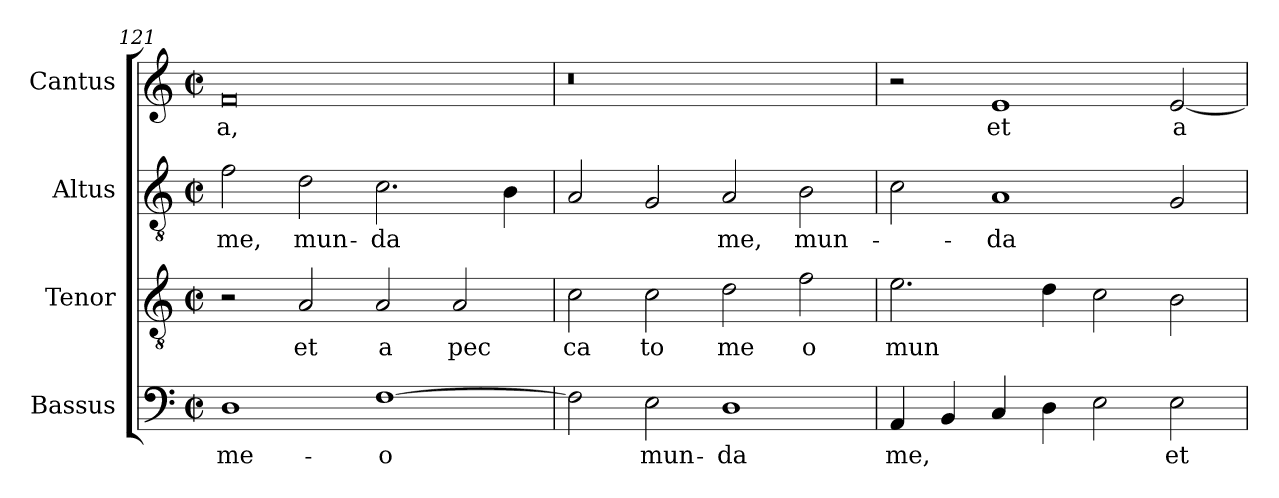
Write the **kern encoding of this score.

**kern	**text	**kern	**text	**kern	**text	**kern	**text
*part4	*part4	*part3	*part3	*part2	*part2	*part1	*part1
*staff4	*staff4	*staff3	*staff3	*staff2	*staff2	*staff1	*staff1
*I"Bassus	*	*I"Tenor	*	*I"Altus	*	*I"Cantus	*
*clefF4	*	*clefGv2	*	*clefGv2	*	*clefG2	*
*k[]	*	*k[]	*	*	*	*k[]	*
*C:	*	*C:	*	*	*	*C:	*
*M2/2	*	*M2/2	*	*M2/2	*	*M2/2	*
*met(c|)	*	*met(c|)	*	*met(c|)	*	*met(c|)	*
=121	=121	=121	=121	=121	=121	=121	=121
!	!LO:LY:b:cj	!	!	!	!LO:LY:b:cj	!	!LO:LY:b:cj
1D	me-	2r	.	2f\	me,	0f	-a,
!	!	!	!LO:LY:b:cj	!	!LO:LY:b:cj	!	!
.	.	2A/	et	2d\	mun-	.	.
!	!LO:LY:b:rj	!	!LO:LY:b:cj	!	!LO:LY:b:cj	!	!
[>1F	-o	2A/	a	2.c\	-da	.	.
!	!	!	!LO:LY:b:cj	!	!	!	!
.	.	2A/	pec	.	.	.	.
.	.	.	.	4B\	.	.	.
=122	=122	=122	=122	=122	=122	=122	=122
!	!	!	!LO:LY:b:cj	!	!	!	!
2F\]	.	2c\	ca	2A/	.	0r	.
!	!LO:LY:b:cj	!	!LO:LY:b:cj	!	!	!	!
2E\	mun-	2c\	to	2G/	.	.	.
!	!LO:LY:b:cj	!	!LO:LY:b:cj	!	!LO:LY:b:cj	!	!
1D	-da	2d\	me	2A/	me,	.	.
!	!	!	!LO:LY:b:cj	!	!LO:LY:b	!	!
.	.	2f\	o	2B\	mun-	.	.
=123	=123	=123	=123	=123	=123	=123	=123
!	!LO:LY:b	!	!LO:LY:b	!	!	!	!
4AA/	me,	2.e\	mun	2c\	.	2r	.
4BB/	.	.	.	.	.	.	.
!	!	!	!	!	!LO:LY:b:cj	!	!LO:LY:b:cj
4C/	.	.	.	1A	-da	1e	et
4D\	.	4d\	.	.	.	.	.
2E\	.	2c\	.	.	.	.	.
!	!LO:LY:b:cj	!	!	!	!	!	!LO:LY:b:cj
2E\	et	2B\	.	2G/	.	[>2e/	a
=	=	=	=	=	=	=	=
*-	*-	*-	*-	*-	*-	*-	*-
